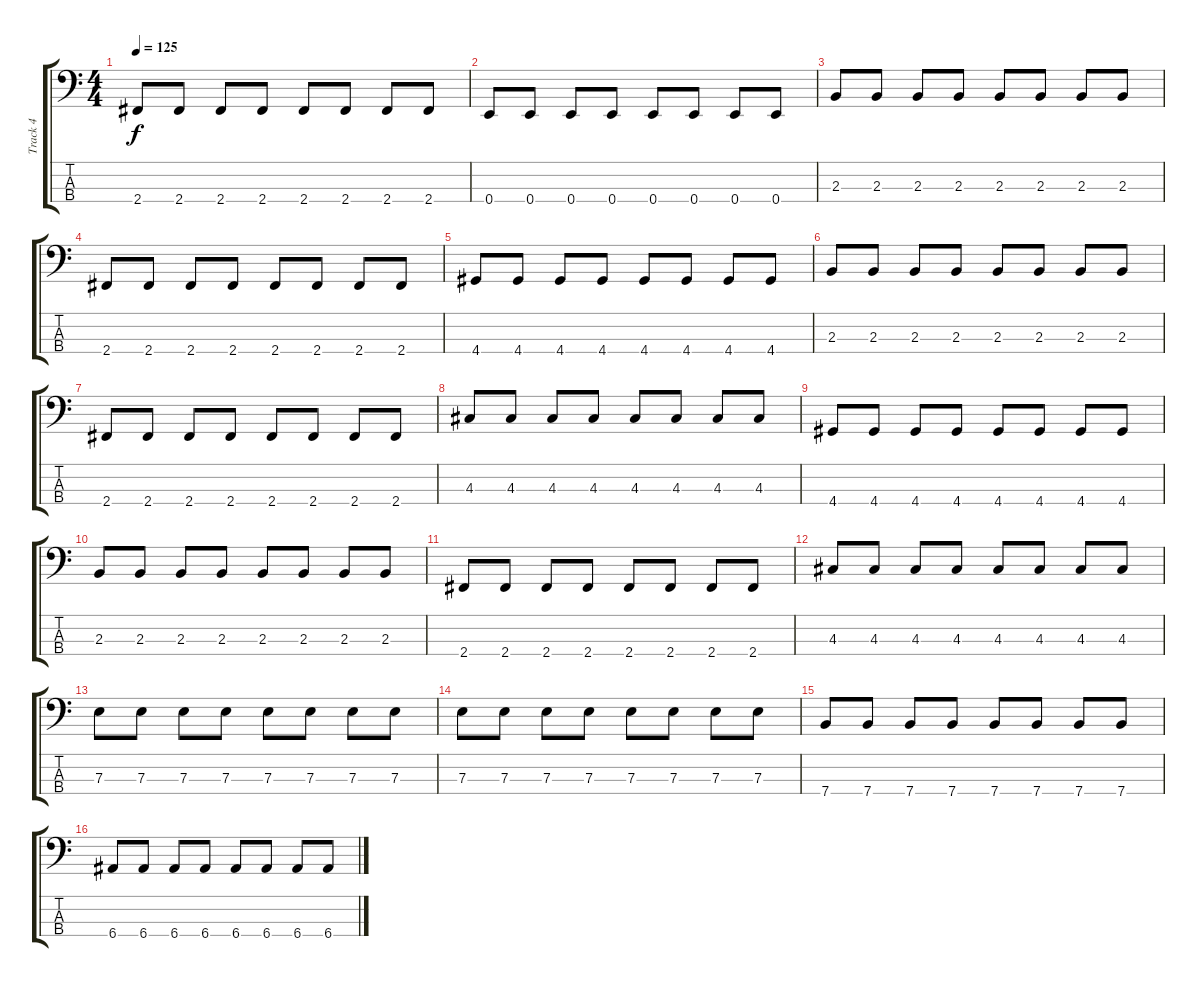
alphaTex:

\track ("Track 4" "Track 4") {instrument electricbassfinger}
\staff {score tabs}
\tuning (G2 D2 A1 E1) {hide}
\ts (4 4)
\tempo 125
\clef f4
\ks c
2.4.8{dy f} 2.4.8 2.4.8 2.4.8 2.4.8 2.4.8 2.4.8 2.4.8 |
0.4.8 0.4.8 0.4.8 0.4.8 0.4.8 0.4.8 0.4.8 0.4.8 |
2.3.8 2.3.8 2.3.8 2.3.8 2.3.8 2.3.8 2.3.8 2.3.8 |
2.4.8 2.4.8 2.4.8 2.4.8 2.4.8 2.4.8 2.4.8 2.4.8 |
4.4.8 4.4.8 4.4.8 4.4.8 4.4.8 4.4.8 4.4.8 4.4.8 |
2.3.8 2.3.8 2.3.8 2.3.8 2.3.8 2.3.8 2.3.8 2.3.8 |
2.4.8 2.4.8 2.4.8 2.4.8 2.4.8 2.4.8 2.4.8 2.4.8 |
4.3.8 4.3.8 4.3.8 4.3.8 4.3.8 4.3.8 4.3.8 4.3.8 |
4.4.8 4.4.8 4.4.8 4.4.8 4.4.8 4.4.8 4.4.8 4.4.8 |
2.3.8 2.3.8 2.3.8 2.3.8 2.3.8 2.3.8 2.3.8 2.3.8 |
2.4.8 2.4.8 2.4.8 2.4.8 2.4.8 2.4.8 2.4.8 2.4.8 |
4.3.8 4.3.8 4.3.8 4.3.8 4.3.8 4.3.8 4.3.8 4.3.8 |
7.3.8 7.3.8 7.3.8 7.3.8 7.3.8 7.3.8 7.3.8 7.3.8 |
7.3.8 7.3.8 7.3.8 7.3.8 7.3.8 7.3.8 7.3.8 7.3.8 |
7.4.8 7.4.8 7.4.8 7.4.8 7.4.8 7.4.8 7.4.8 7.4.8 |
6.4.8 6.4.8 6.4.8 6.4.8 6.4.8 6.4.8 6.4.8 6.4.8
